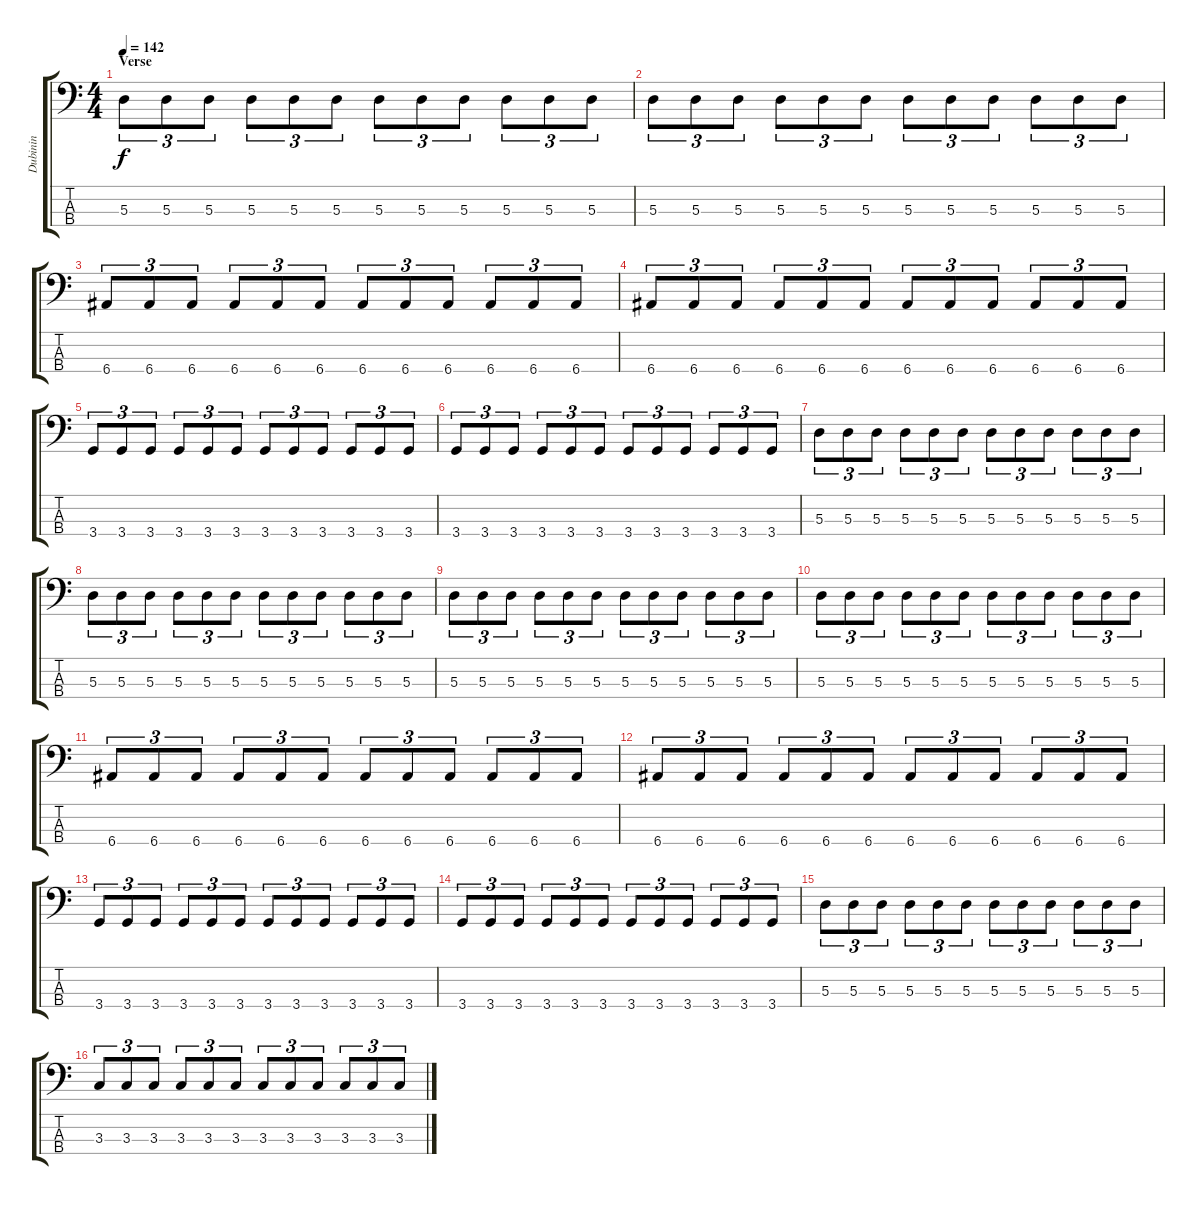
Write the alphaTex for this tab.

\track ("Dubinin" "Dubinin") {instrument electricbassfinger}
\staff {score tabs}
\tuning (G2 D2 A1 E1) {hide}
\ts (4 4)
\section ("" "Verse")
\tempo 142
\clef f4
\ks c
5.3.8{tu (3 2) dy f} 5.3.8{tu (3 2)} 5.3.8{tu (3 2)} 5.3.8{tu (3 2)} 5.3.8{tu (3 2)} 5.3.8{tu (3 2)} 5.3.8{tu (3 2)} 5.3.8{tu (3 2)} 5.3.8{tu (3 2)} 5.3.8{tu (3 2)} 5.3.8{tu (3 2)} 5.3.8{tu (3 2)} |
5.3.8{tu (3 2)} 5.3.8{tu (3 2)} 5.3.8{tu (3 2)} 5.3.8{tu (3 2)} 5.3.8{tu (3 2)} 5.3.8{tu (3 2)} 5.3.8{tu (3 2)} 5.3.8{tu (3 2)} 5.3.8{tu (3 2)} 5.3.8{tu (3 2)} 5.3.8{tu (3 2)} 5.3.8{tu (3 2)} |
6.4.8{tu (3 2)} 6.4.8{tu (3 2)} 6.4.8{tu (3 2)} 6.4.8{tu (3 2)} 6.4.8{tu (3 2)} 6.4.8{tu (3 2)} 6.4.8{tu (3 2)} 6.4.8{tu (3 2)} 6.4.8{tu (3 2)} 6.4.8{tu (3 2)} 6.4.8{tu (3 2)} 6.4.8{tu (3 2)} |
6.4.8{tu (3 2)} 6.4.8{tu (3 2)} 6.4.8{tu (3 2)} 6.4.8{tu (3 2)} 6.4.8{tu (3 2)} 6.4.8{tu (3 2)} 6.4.8{tu (3 2)} 6.4.8{tu (3 2)} 6.4.8{tu (3 2)} 6.4.8{tu (3 2)} 6.4.8{tu (3 2)} 6.4.8{tu (3 2)} |
3.4.8{tu (3 2)} 3.4.8{tu (3 2)} 3.4.8{tu (3 2)} 3.4.8{tu (3 2)} 3.4.8{tu (3 2)} 3.4.8{tu (3 2)} 3.4.8{tu (3 2)} 3.4.8{tu (3 2)} 3.4.8{tu (3 2)} 3.4.8{tu (3 2)} 3.4.8{tu (3 2)} 3.4.8{tu (3 2)} |
3.4.8{tu (3 2)} 3.4.8{tu (3 2)} 3.4.8{tu (3 2)} 3.4.8{tu (3 2)} 3.4.8{tu (3 2)} 3.4.8{tu (3 2)} 3.4.8{tu (3 2)} 3.4.8{tu (3 2)} 3.4.8{tu (3 2)} 3.4.8{tu (3 2)} 3.4.8{tu (3 2)} 3.4.8{tu (3 2)} |
5.3.8{tu (3 2)} 5.3.8{tu (3 2)} 5.3.8{tu (3 2)} 5.3.8{tu (3 2)} 5.3.8{tu (3 2)} 5.3.8{tu (3 2)} 5.3.8{tu (3 2)} 5.3.8{tu (3 2)} 5.3.8{tu (3 2)} 5.3.8{tu (3 2)} 5.3.8{tu (3 2)} 5.3.8{tu (3 2)} |
5.3.8{tu (3 2)} 5.3.8{tu (3 2)} 5.3.8{tu (3 2)} 5.3.8{tu (3 2)} 5.3.8{tu (3 2)} 5.3.8{tu (3 2)} 5.3.8{tu (3 2)} 5.3.8{tu (3 2)} 5.3.8{tu (3 2)} 5.3.8{tu (3 2)} 5.3.8{tu (3 2)} 5.3.8{tu (3 2)} |
5.3.8{tu (3 2)} 5.3.8{tu (3 2)} 5.3.8{tu (3 2)} 5.3.8{tu (3 2)} 5.3.8{tu (3 2)} 5.3.8{tu (3 2)} 5.3.8{tu (3 2)} 5.3.8{tu (3 2)} 5.3.8{tu (3 2)} 5.3.8{tu (3 2)} 5.3.8{tu (3 2)} 5.3.8{tu (3 2)} |
5.3.8{tu (3 2)} 5.3.8{tu (3 2)} 5.3.8{tu (3 2)} 5.3.8{tu (3 2)} 5.3.8{tu (3 2)} 5.3.8{tu (3 2)} 5.3.8{tu (3 2)} 5.3.8{tu (3 2)} 5.3.8{tu (3 2)} 5.3.8{tu (3 2)} 5.3.8{tu (3 2)} 5.3.8{tu (3 2)} |
6.4.8{tu (3 2)} 6.4.8{tu (3 2)} 6.4.8{tu (3 2)} 6.4.8{tu (3 2)} 6.4.8{tu (3 2)} 6.4.8{tu (3 2)} 6.4.8{tu (3 2)} 6.4.8{tu (3 2)} 6.4.8{tu (3 2)} 6.4.8{tu (3 2)} 6.4.8{tu (3 2)} 6.4.8{tu (3 2)} |
6.4.8{tu (3 2)} 6.4.8{tu (3 2)} 6.4.8{tu (3 2)} 6.4.8{tu (3 2)} 6.4.8{tu (3 2)} 6.4.8{tu (3 2)} 6.4.8{tu (3 2)} 6.4.8{tu (3 2)} 6.4.8{tu (3 2)} 6.4.8{tu (3 2)} 6.4.8{tu (3 2)} 6.4.8{tu (3 2)} |
3.4.8{tu (3 2)} 3.4.8{tu (3 2)} 3.4.8{tu (3 2)} 3.4.8{tu (3 2)} 3.4.8{tu (3 2)} 3.4.8{tu (3 2)} 3.4.8{tu (3 2)} 3.4.8{tu (3 2)} 3.4.8{tu (3 2)} 3.4.8{tu (3 2)} 3.4.8{tu (3 2)} 3.4.8{tu (3 2)} |
3.4.8{tu (3 2)} 3.4.8{tu (3 2)} 3.4.8{tu (3 2)} 3.4.8{tu (3 2)} 3.4.8{tu (3 2)} 3.4.8{tu (3 2)} 3.4.8{tu (3 2)} 3.4.8{tu (3 2)} 3.4.8{tu (3 2)} 3.4.8{tu (3 2)} 3.4.8{tu (3 2)} 3.4.8{tu (3 2)} |
5.3.8{tu (3 2)} 5.3.8{tu (3 2)} 5.3.8{tu (3 2)} 5.3.8{tu (3 2)} 5.3.8{tu (3 2)} 5.3.8{tu (3 2)} 5.3.8{tu (3 2)} 5.3.8{tu (3 2)} 5.3.8{tu (3 2)} 5.3.8{tu (3 2)} 5.3.8{tu (3 2)} 5.3.8{tu (3 2)} |
3.3.8{tu (3 2)} 3.3.8{tu (3 2)} 3.3.8{tu (3 2)} 3.3.8{tu (3 2)} 3.3.8{tu (3 2)} 3.3.8{tu (3 2)} 3.3.8{tu (3 2)} 3.3.8{tu (3 2)} 3.3.8{tu (3 2)} 3.3.8{tu (3 2)} 3.3.8{tu (3 2)} 3.3.8{tu (3 2)}
